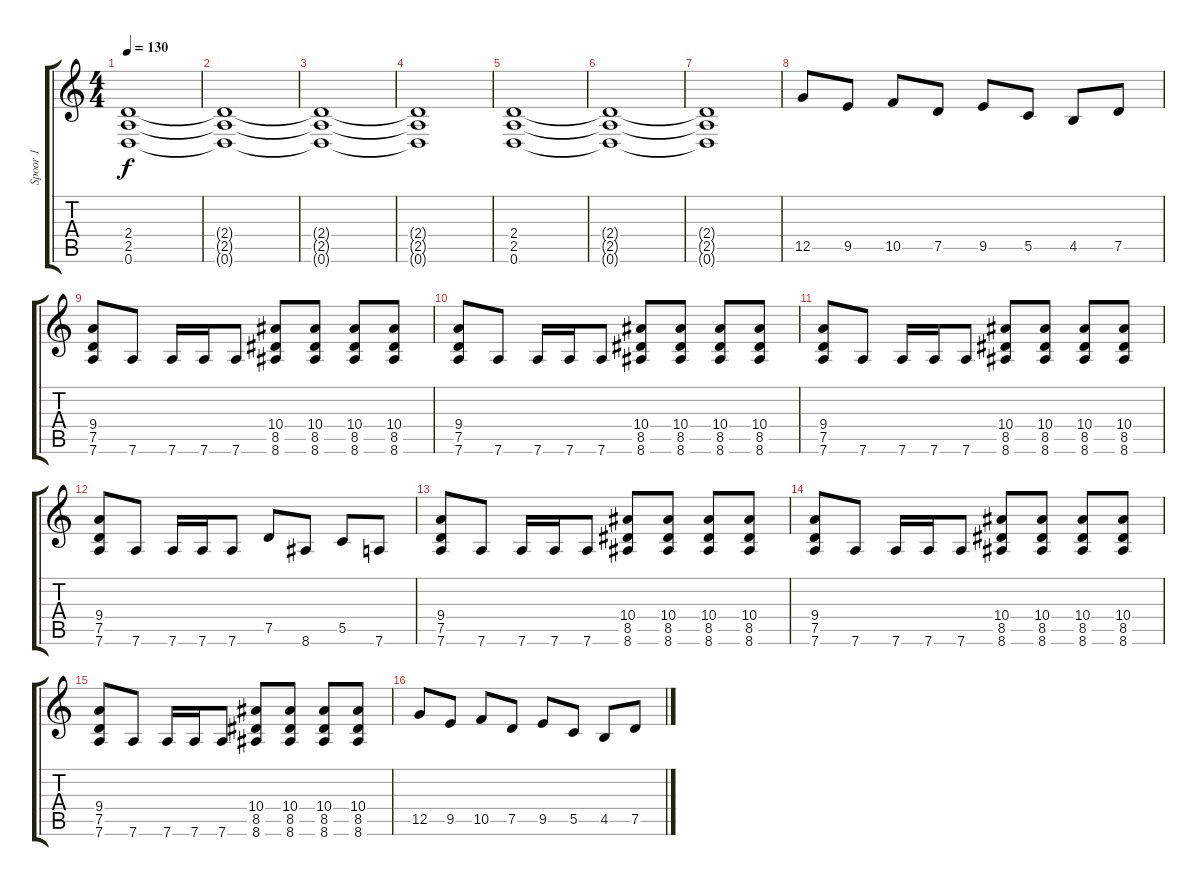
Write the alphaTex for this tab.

\track ("Spoor 1" "Spoor 1") {instrument distortionguitar}
\staff {score tabs}
\tuning (D4 A3 F3 C3 G2 D2) {hide}
\ts (4 4)
\tempo 130
\clef g2
\ks c
(2.4{t} 2.5{t} 0.6{t}).1{dy f} |
(2.4{t} 2.5{t} 0.6{t}).1 |
(2.4{t} 2.5{t} 0.6{t}).1 |
(2.4{t} 2.5{t} 0.6{t}).1 |
(2.4 2.5 0.6).1 |
(2.4{t} 2.5{t} 0.6{t}).1 |
(2.4{t} 2.5{t} 0.6{t}).1 |
12.5.8 9.5.8 10.5.8 7.5.8 9.5.8 5.5.8 4.5.8 7.5.8 |
(9.4 7.5 7.6).8 7.6.8 7.6.16 7.6.16 7.6.8 (10.4 8.5 8.6).8 (10.4 8.5 8.6).8 (10.4 8.5 8.6).8 (10.4 8.5 8.6).8 |
(9.4 7.5 7.6).8 7.6.8 7.6.16 7.6.16 7.6.8 (10.4 8.5 8.6).8 (10.4 8.5 8.6).8 (10.4 8.5 8.6).8 (10.4 8.5 8.6).8 |
(9.4 7.5 7.6).8 7.6.8 7.6.16 7.6.16 7.6.8 (10.4 8.5 8.6).8 (10.4 8.5 8.6).8 (10.4 8.5 8.6).8 (10.4 8.5 8.6).8 |
(9.4 7.5 7.6).8 7.6.8 7.6.16 7.6.16 7.6.8 7.5.8 8.6.8 5.5.8 7.6.8 |
(9.4 7.5 7.6).8 7.6.8 7.6.16 7.6.16 7.6.8 (10.4 8.5 8.6).8 (10.4 8.5 8.6).8 (10.4 8.5 8.6).8 (10.4 8.5 8.6).8 |
(9.4 7.5 7.6).8 7.6.8 7.6.16 7.6.16 7.6.8 (10.4 8.5 8.6).8 (10.4 8.5 8.6).8 (10.4 8.5 8.6).8 (10.4 8.5 8.6).8 |
(9.4 7.5 7.6).8 7.6.8 7.6.16 7.6.16 7.6.8 (10.4 8.5 8.6).8 (10.4 8.5 8.6).8 (10.4 8.5 8.6).8 (10.4 8.5 8.6).8 |
12.5.8 9.5.8 10.5.8 7.5.8 9.5.8 5.5.8 4.5.8 7.5.8
